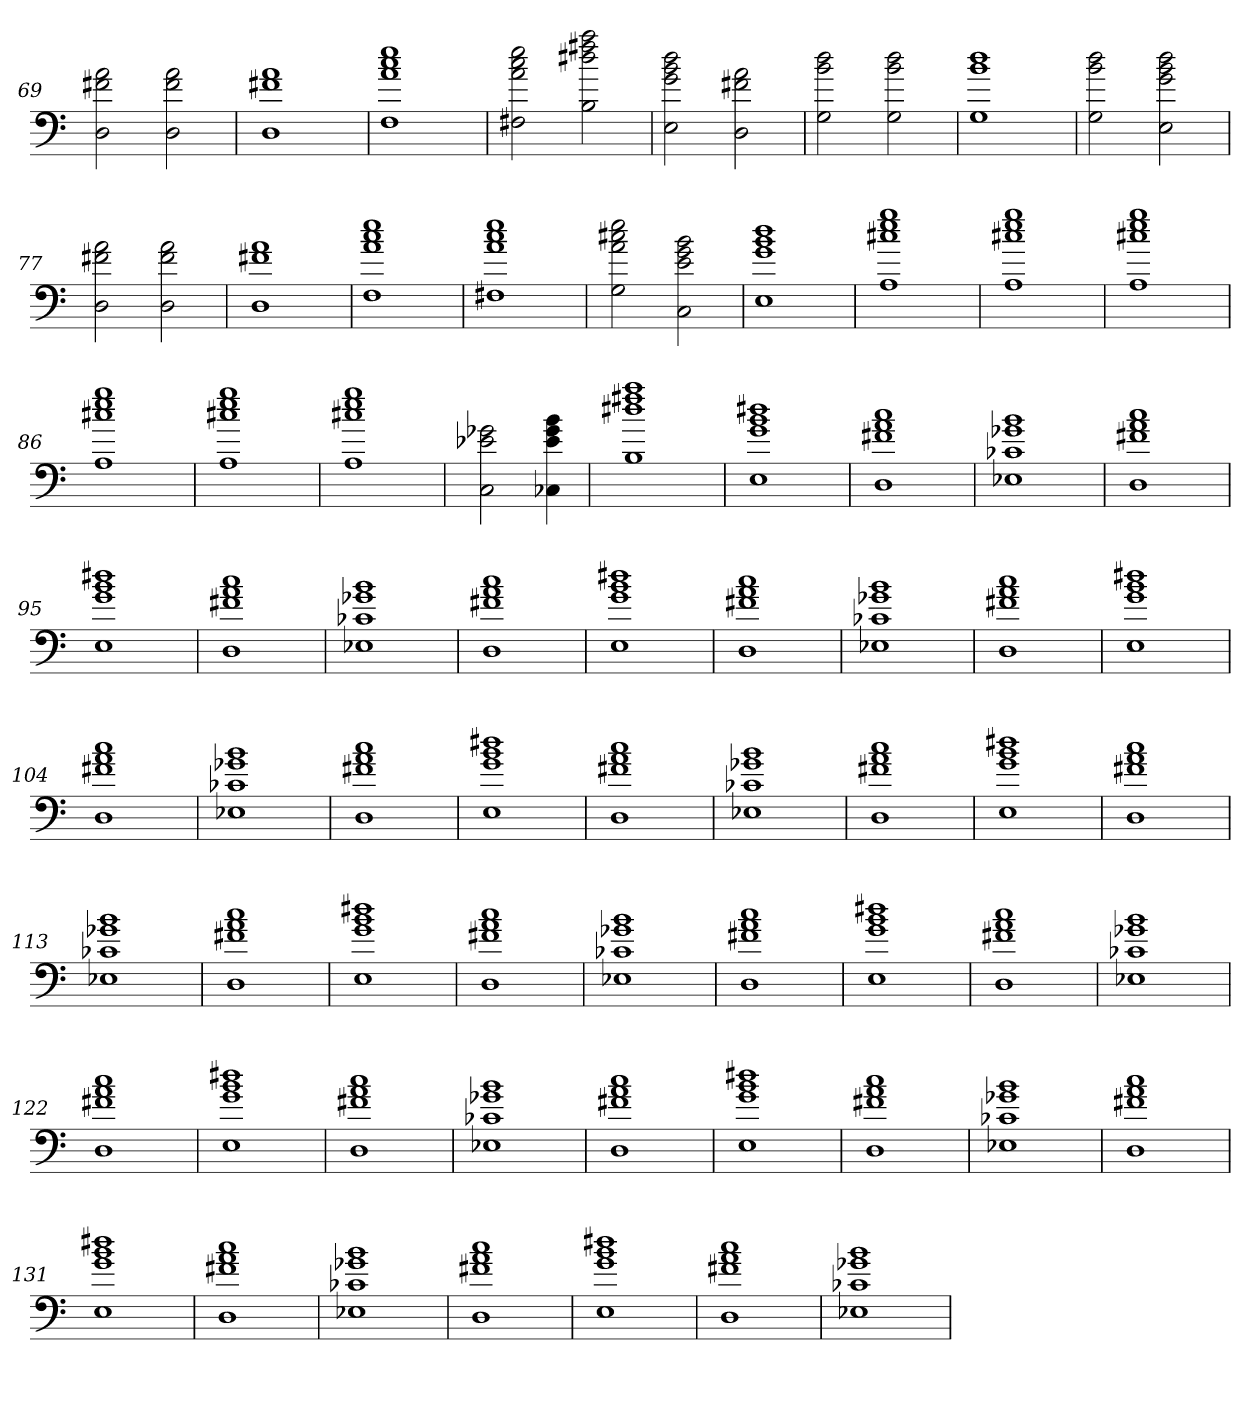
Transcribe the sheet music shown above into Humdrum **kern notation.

**kern
*part1
*staff1
=69
2D 2f#X 2a
2D 2f# 2a
=70
1D 1f#X 1a
=71
1F 1a 1cc 1ee
=72
2F#X 2a 2cc 2ee
2B 2dd#X 2ff#X 2aa
=73
2E 2g 2b 2dd
2D 2f#X 2a
=74
2G 2b 2dd
2G 2b 2dd
=75
1G 1b 1dd
=76
2G 2b 2dd
2E 2g 2b 2dd
=77
2D 2f#X 2a
2D 2f# 2a
=78
1D 1f#X 1a
=79
1F 1a 1cc 1ee
=80
1F#X 1a 1cc 1ee
=81
2G 2a 2cc#X 2ee
2C 2e 2g 2b
=82
1E 1g 1b 1dd
=83
1A 1cc#X 1ee 1gg
=84
1A 1cc#X 1ee 1gg
=85
1A 1cc#X 1ee 1gg
=86
1A 1cc#X 1ee 1gg
=87
1A 1cc#X 1ee 1gg
=88
1A 1cc#X 1ee 1gg
=89
2C 2e-X 2g-X
4C-X 4e- 4g- 4b
=90
1B 1dd#X 1ff#X 1aa
=91
1E 1g 1b 1dd#X
=92
1D 1f#X 1a 1cc
=93
1E-X 1c-X 1g-X 1b
=94
1D 1f#X 1a 1cc
=95
1E 1g 1b 1dd#X
=96
1D 1f#X 1a 1cc
=97
1E-X 1c-X 1g-X 1b
=98
1D 1f#X 1a 1cc
=99
1E 1g 1b 1dd#X
=100
1D 1f#X 1a 1cc
=101
1E-X 1c-X 1g-X 1b
=102
1D 1f#X 1a 1cc
=103
1E 1g 1b 1dd#X
=104
1D 1f#X 1a 1cc
=105
1E-X 1c-X 1g-X 1b
=106
1D 1f#X 1a 1cc
=107
1E 1g 1b 1dd#X
=108
1D 1f#X 1a 1cc
=109
1E-X 1c-X 1g-X 1b
=110
1D 1f#X 1a 1cc
=111
1E 1g 1b 1dd#X
=112
1D 1f#X 1a 1cc
=113
1E-X 1c-X 1g-X 1b
=114
1D 1f#X 1a 1cc
=115
1E 1g 1b 1dd#X
=116
1D 1f#X 1a 1cc
=117
1E-X 1c-X 1g-X 1b
=118
1D 1f#X 1a 1cc
=119
1E 1g 1b 1dd#X
=120
1D 1f#X 1a 1cc
=121
1E-X 1c-X 1g-X 1b
=122
1D 1f#X 1a 1cc
=123
1E 1g 1b 1dd#X
=124
1D 1f#X 1a 1cc
=125
1E-X 1c-X 1g-X 1b
=126
1D 1f#X 1a 1cc
=127
1E 1g 1b 1dd#X
=128
1D 1f#X 1a 1cc
=129
1E-X 1c-X 1g-X 1b
=130
1D 1f#X 1a 1cc
=131
1E 1g 1b 1dd#X
=132
1D 1f#X 1a 1cc
=133
1E-X 1c-X 1g-X 1b
=134
1D 1f#X 1a 1cc
=135
1E 1g 1b 1dd#X
=136
1D 1f#X 1a 1cc
=137
1E-X 1c-X 1g-X 1b
=
*-
